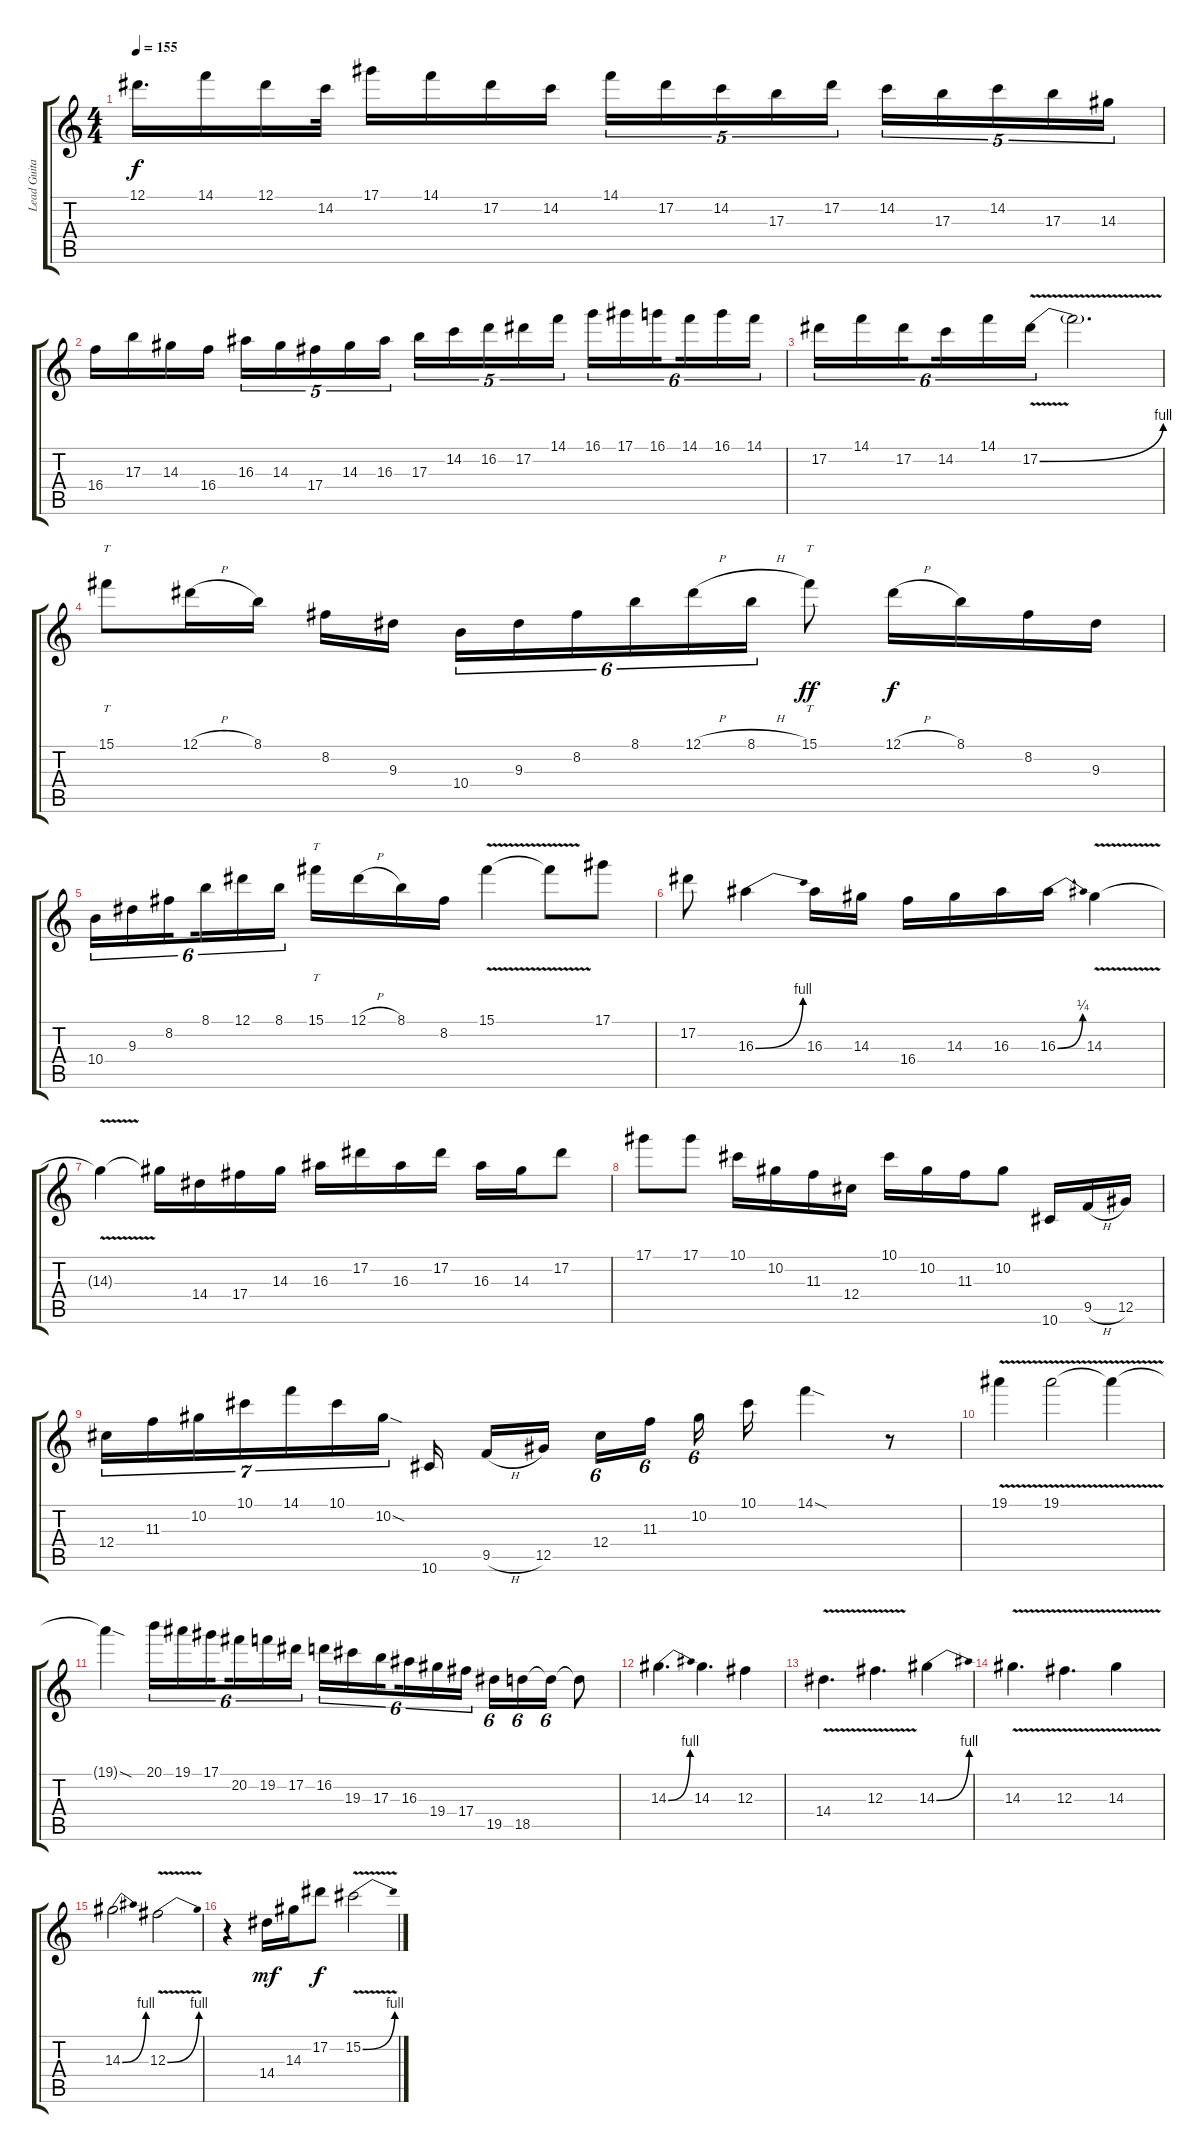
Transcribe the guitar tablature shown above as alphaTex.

\track ("Lead Guitar 1" "Lead Guita") {instrument overdrivenguitar}
\staff {score tabs}
\tuning (Eb4 Bb3 Gb3 Db3 Ab2 Eb2) {hide}
\ts (4 4)
\tempo 155
\clef g2
\ks c
12.1.16{d dy f} 14.1.16 12.1.16 14.2.32 17.1.16 14.1.16 17.2.16 14.2.16 14.1.16{tu (5 4)} 17.2.16{tu (5 4)} 14.2.16{tu (5 4)} 17.3.16{tu (5 4)} 17.2.16{tu (5 4)} 14.2.16{tu (5 4)} 17.3.16{tu (5 4)} 14.2.16{tu (5 4)} 17.3.16{tu (5 4)} 14.3.16{tu (5 4)} |
16.4.16 17.3.16 14.3.16 16.4.16 16.3.16{tu (5 4)} 14.3.16{tu (5 4)} 17.4.16{tu (5 4)} 14.3.16{tu (5 4)} 16.3.16{tu (5 4)} 17.3.16{tu (5 4)} 14.2.16{tu (5 4)} 16.2.16{tu (5 4)} 17.2.16{tu (5 4)} 14.1.16{tu (5 4)} 16.1.16{tu (6 4)} 17.1.16{tu (6 4)} 16.1.16{tu (6 4) beam splitsecondary} 14.1.16{tu (6 4)} 16.1.16{tu (6 4)} 14.1.16{tu (6 4)} |
17.2.16{tu (6 4)} 14.1.16{tu (6 4)} 17.2.16{tu (6 4) beam splitsecondary} 14.2.16{tu (6 4)} 14.1.16{tu (6 4)} 17.2{be (bend 0 0 60 4) v}.16{tu (6 4)} 17.2{t}.2{d} |
15.1.8{tt} 12.1{h}.16 8.1.16 8.2.16 9.3.16{beam splitsecondary} 10.4.16{tu (6 4)} 9.3.16{tu (6 4)} 8.2.16{tu (6 4)} 8.1.16{tu (6 4)} 12.1{h}.16{tu (6 4)} 8.1{h}.16{tu (6 4)} 15.1.8{tt dy ff} 12.1{h}.16{dy f} 8.1.16 8.2.16 9.3.16 |
10.4.16{tu (6 4)} 9.3.16{tu (6 4)} 8.2.16{tu (6 4) beam splitsecondary} 8.1.16{tu (6 4)} 12.1.16{tu (6 4)} 8.1.16{tu (6 4)} 15.1.16{tt} 12.1{h}.16 8.1.16 8.2.16 15.1{v}.4 15.1{t}.8 17.1.8 |
17.2.8 16.3{be (bend 0 0 60 4)}.4 16.3.16 14.3.16 16.4.16 14.3.16 16.3.16 16.3{be (bend 0 0 60 1)}.16 14.3{v}.4 |
14.3{t}.4 14.3{t}.16 14.4.16 17.4.16 14.3.16 16.3.16 17.2.16 16.3.16 17.2.16 16.3.16 14.3.16 17.2.8 |
17.1.8 17.1.8 10.1.16 10.2.16 11.3.16 12.4.16 10.1.16 10.2.16 11.3.16 10.2.8 10.6.16 9.5{h}.16 12.5.16 |
12.4.16{tu (7 4)} 11.3.16{tu (7 4)} 10.2.16{tu (7 4)} 10.1.16{tu (7 4)} 14.1.16{tu (7 4)} 10.1.16{tu (7 4)} 10.2{sod}.16{tu (7 4)} 10.6.16 9.5{h}.16 12.5.16{beam splitsecondary} 12.4.16{tu (6 4)} 11.3.16{tu (6 4)} 10.2.16{tu (6 4)} 10.1.16 14.1{sod}.4 r.8 |
19.1{v}.4 19.1{v}.2 19.1{t}.4 |
19.1{sod t}.4 20.1.16{tu (6 4)} 19.1.16{tu (6 4)} 17.1.16{tu (6 4) beam splitsecondary} 20.2.16{tu (6 4)} 19.2.16{tu (6 4)} 17.2.16{tu (6 4)} 16.2.16{tu (6 4)} 19.3.16{tu (6 4)} 17.3.16{tu (6 4) beam splitsecondary} 16.3.16{tu (6 4)} 19.4.16{tu (6 4)} 17.4.16{tu (6 4)} 19.5.16{tu (6 4)} 18.5.16{tu (6 4)} 18.5{t}.16{tu (6 4)} 18.5{t}.8 |
14.3{be (bend 0 0 60 4)}.4{d} 14.3.4{d} 12.3.4 |
14.4{v}.4{d} 12.3{v}.4{d} 14.3{be (bend 0 0 60 4)}.4 |
14.3{v}.4{d} 12.3{v}.4{d} 14.3{v}.4 |
14.3{be (bend 0 0 60 4)}.2 12.3{be (bend 0 0 60 4) v}.2 |
r.4 14.4.16{dy mf} 14.3.16 17.2.8{dy f} 15.2{be (bend 0 0 60 4) v}.2
